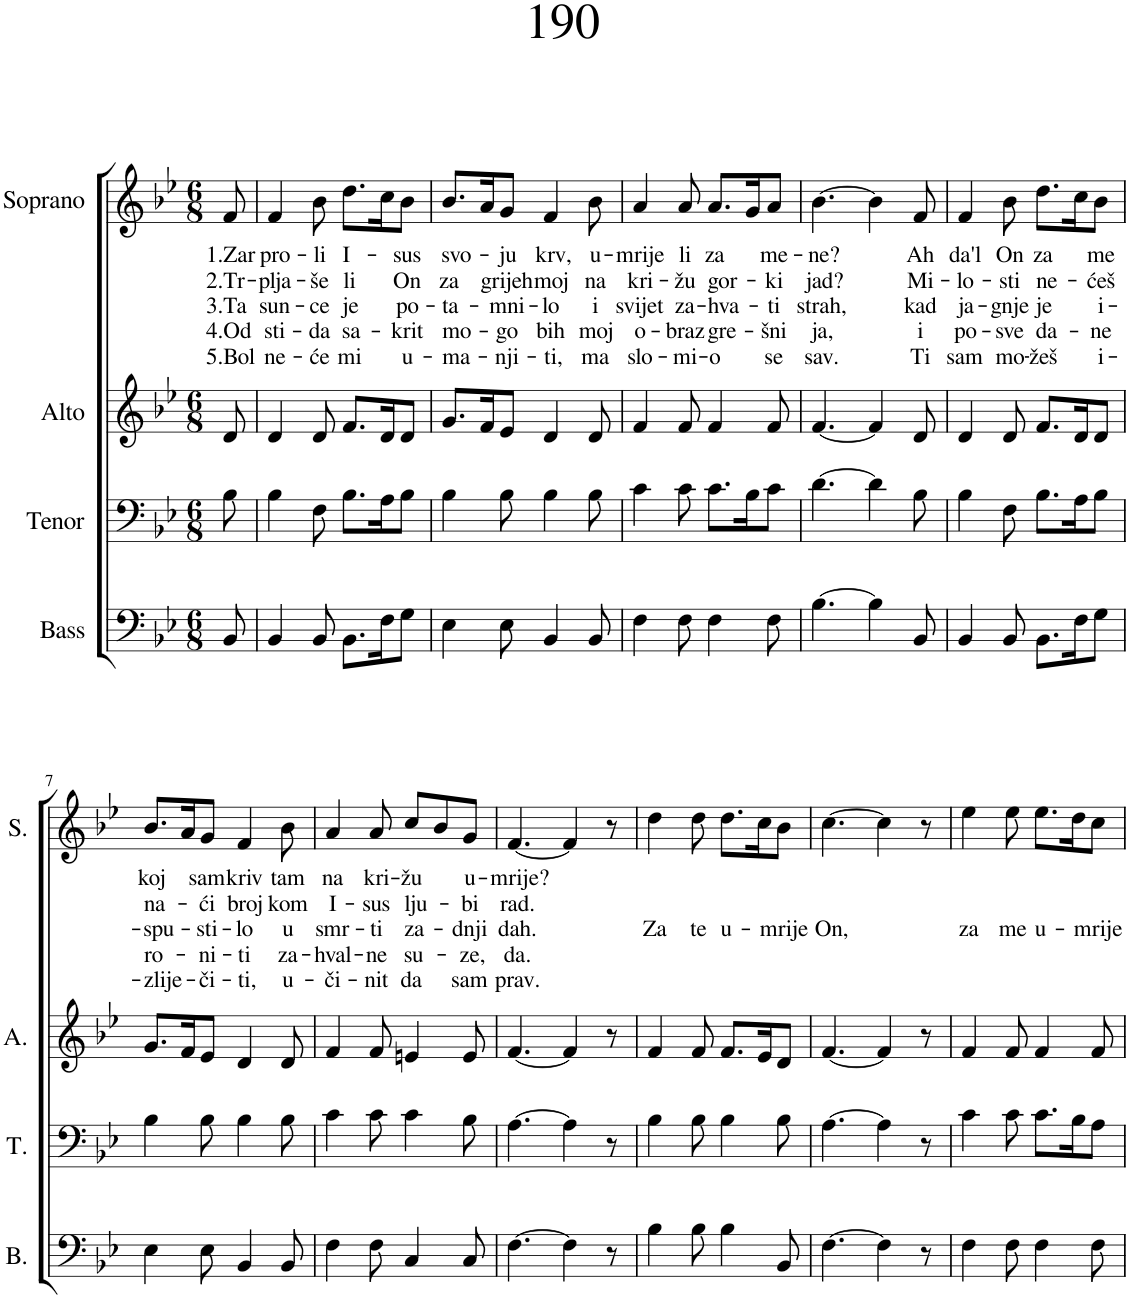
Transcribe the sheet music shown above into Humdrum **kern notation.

**kern	**kern	**kern	**kern	**text	**text	**text	**text	**text
*part4	*part3	*part2	*part1	*part1	*part1	*part1	*part1	*part1
*staff4	*staff3	*staff2	*staff1	*staff1	*staff1	*staff1	*staff1	*staff1
*I"Bass	*I"Tenor	*I"Alto	*I"Soprano	*	*	*	*	*
*I'B.	*I'T.	*I'A.	*I'S.	*	*	*	*	*
*clefF4	*clefF4	*clefG2	*clefG2	*	*	*	*	*
*k[b-e-]	*k[b-e-]	*k[b-e-]	*k[b-e-]	*	*	*	*	*
*M6/8	*M6/8	*M6/8	*M6/8	*	*	*	*	*
=1	=1	=1	=1	=1	=1	=1	=1	=1
!	!	!	!	!LO:LY:b	!LO:LY:b	!LO:LY:b	!LO:LY:b	!LO:LY:b
8BB-/	8B-\	8d/	8f/	1.Zar	2.Tr-	3.Ta	4.Od	5.Bol
=2	=2	=2	=2	=2	=2	=2	=2	=2
!	!	!	!	!LO:LY:b	!LO:LY:b	!LO:LY:b	!LO:LY:b	!LO:LY:b
4BB-/	4B-\	4d/	4f/	pro-	-plja-	sun-	sti-	ne-
!	!	!	!	!LO:LY:b	!LO:LY:b	!LO:LY:b	!LO:LY:b	!LO:LY:b
8BB-/	8F\	8d/	8b-\	-li	-še	-ce	-da	-će
!	!	!	!	!LO:LY:b	!LO:LY:b	!LO:LY:b	!LO:LY:b	!LO:LY:b
8.BB-\L	8.B-\L	8.f/L	8.dd\L	I-	li	je	sa-	mi
16F\K	16A\K	16d/K	16cc\K	.	.	.	.	.
!	!	!	!	!LO:LY:b	!LO:LY:b	!LO:LY:b	!LO:LY:b	!LO:LY:b
8G\J	8B-\J	8d/J	8b-\J	-sus	On	po-	-krit	u-
=3	=3	=3	=3	=3	=3	=3	=3	=3
!	!	!	!	!LO:LY:b	!LO:LY:b	!LO:LY:b	!LO:LY:b	!LO:LY:b
4E-\	4B-\	8.g/L	8.b-/L	svo-	za	-ta-	mo-	-ma-
.	.	16f/K	16a/K	.	.	.	.	.
!	!	!	!	!LO:LY:b	!LO:LY:b	!LO:LY:b	!LO:LY:b	!LO:LY:b
8E-\	8B-\	8e-/J	8g/J	-ju	grijeh	-mni-	-go	-nji-
!	!	!	!	!LO:LY:b	!LO:LY:b	!LO:LY:b	!LO:LY:b	!LO:LY:b
4BB-/	4B-\	4d/	4f/	krv,	moj	-lo	bih	-ti,
!	!	!	!	!LO:LY:b	!LO:LY:b	!LO:LY:b	!LO:LY:b	!LO:LY:b
8BB-/	8B-\	8d/	8b-\	u-	na	i	moj	ma
=4	=4	=4	=4	=4	=4	=4	=4	=4
!	!	!	!	!LO:LY:b	!LO:LY:b	!LO:LY:b	!LO:LY:b	!LO:LY:b
4F\	4c\	4f/	4a/	-mrije	kri-	svijet	o-	slo-
!	!	!	!	!LO:LY:b	!LO:LY:b	!LO:LY:b	!LO:LY:b	!LO:LY:b
8F\	8c\	8f/	8a/	li	-žu	za-	-braz	-mi-
!	!	!	!	!LO:LY:b	!LO:LY:b	!LO:LY:b	!LO:LY:b	!LO:LY:b
4F\	8.c\L	4f/	8.a/L	za	gor-	-hva-	gre-	-o
.	16B-\K	.	16g/K	.	.	.	.	.
!	!	!	!	!LO:LY:b	!LO:LY:b	!LO:LY:b	!LO:LY:b	!LO:LY:b
8F\	8c\J	8f/	8a/J	me-	-ki	-ti	-šni	se
=5	=5	=5	=5	=5	=5	=5	=5	=5
!	!	!	!	!LO:LY:b	!LO:LY:b	!LO:LY:b	!LO:LY:b	!LO:LY:b
[4.B-\	[4.d\	[4.f/	[4.b-\	-ne?	jad?	strah,	ja,	sav.
4B-\]	4d\]	4f/]	4b-\]	.	.	.	.	.
!	!	!	!	!LO:LY:b	!LO:LY:b	!LO:LY:b	!LO:LY:b	!LO:LY:b
8BB-/	8B-\	8d/	8f/	Ah	Mi-	kad	i	Ti
=6	=6	=6	=6	=6	=6	=6	=6	=6
!	!	!	!	!LO:LY:b	!LO:LY:b	!LO:LY:b	!LO:LY:b	!LO:LY:b
4BB-/	4B-\	4d/	4f/	da'l	-lo-	ja-	po-	sam
!	!	!	!	!LO:LY:b	!LO:LY:b	!LO:LY:b	!LO:LY:b	!LO:LY:b
8BB-/	8F\	8d/	8b-\	On	-sti	-gnje	-sve	mo-
!	!	!	!	!LO:LY:b	!LO:LY:b	!LO:LY:b	!LO:LY:b	!LO:LY:b
8.BB-\L	8.B-\L	8.f/L	8.dd\L	za	ne-	je	da-	-žeš
16F\K	16A\K	16d/K	16cc\K	.	.	.	.	.
!	!	!	!	!LO:LY:b	!LO:LY:b	!LO:LY:b	!LO:LY:b	!LO:LY:b
8G\J	8B-\J	8d/J	8b-\J	me	-ćeš	i-	-ne	i-
!!LO:LB:g=z
=7	=7	=7	=7	=7	=7	=7	=7	=7
!	!	!	!	!LO:LY:b	!LO:LY:b	!LO:LY:b	!LO:LY:b	!LO:LY:b
4E-\	4B-\	8.g/L	8.b-/L	koj	na-	-spu-	ro-	-zlije-
.	.	16f/K	16a/K	.	.	.	.	.
!	!	!	!	!LO:LY:b	!LO:LY:b	!LO:LY:b	!LO:LY:b	!LO:LY:b
8E-\	8B-\	8e-/J	8g/J	sam	-ći	-sti-	-ni-	-či-
!	!	!	!	!LO:LY:b	!LO:LY:b	!LO:LY:b	!LO:LY:b	!LO:LY:b
4BB-/	4B-\	4d/	4f/	kriv	broj	-lo	-ti	-ti,
!	!	!	!	!LO:LY:b	!LO:LY:b	!LO:LY:b	!LO:LY:b	!LO:LY:b
8BB-/	8B-\	8d/	8b-\	tam	kom	u	za-	u-
=8	=8	=8	=8	=8	=8	=8	=8	=8
!	!	!	!	!LO:LY:b	!LO:LY:b	!LO:LY:b	!LO:LY:b	!LO:LY:b
4F\	4c\	4f/	4a/	na	I-	smr-	-hval-	-či-
!	!	!	!	!LO:LY:b	!LO:LY:b	!LO:LY:b	!LO:LY:b	!LO:LY:b
8F\	8c\	8f/	8a/	kri-	-sus	-ti	-ne	-nit
!	!	!	!	!LO:LY:b	!LO:LY:b	!LO:LY:b	!LO:LY:b	!LO:LY:b
4C/	4c\	4en/	8cc/L	-žu	lju-	za-	su-	da
.	.	.	8b-/	.	.	.	.	.
!	!	!	!	!LO:LY:b	!LO:LY:b	!LO:LY:b	!LO:LY:b	!LO:LY:b
8C/	8B-\	8e/	8g/J	u-	-bi	-dnji	-ze,	sam
=9	=9	=9	=9	=9	=9	=9	=9	=9
!	!	!	!	!LO:LY:b	!LO:LY:b	!LO:LY:b	!LO:LY:b	!LO:LY:b
[4.F\	[4.A\	[4.f/	[4.f/	-mrije?	rad.	dah.	da.	prav.
4F\]	4A\]	4f/]	4f/]	.	.	.	.	.
8r	8r	8r	8r	.	.	.	.	.
=10	=10	=10	=10	=10	=10	=10	=10	=10
!	!	!	!	!	!	!LO:LY:b	!	!
4B-\	4B-\	4f/	4dd\	.	.	Za	.	.
!	!	!	!	!	!	!LO:LY:b	!	!
8B-\	8B-\	8f/	8dd\	.	.	te	.	.
!	!	!	!	!	!	!LO:LY:b	!	!
4B-\	4B-\	8.f/L	8.dd\L	.	.	u-	.	.
.	.	16e-/K	16cc\K	.	.	.	.	.
!	!	!	!	!	!	!LO:LY:b	!	!
8BB-/	8B-\	8d/J	8b-\J	.	.	-mrije	.	.
=11	=11	=11	=11	=11	=11	=11	=11	=11
!	!	!	!	!	!	!LO:LY:b	!	!
[4.F\	[4.A\	[4.f/	[4.cc\	.	.	On,	.	.
4F\]	4A\]	4f/]	4cc\]	.	.	.	.	.
8r	8r	8r	8r	.	.	.	.	.
=12	=12	=12	=12	=12	=12	=12	=12	=12
!	!	!	!	!	!	!LO:LY:b	!	!
4F\	4c\	4f/	4ee-\	.	.	za	.	.
!	!	!	!	!	!	!LO:LY:b	!	!
8F\	8c\	8f/	8ee-\	.	.	me	.	.
!	!	!	!	!	!	!LO:LY:b	!	!
4F\	8.c\L	4f/	8.ee-\L	.	.	u-	.	.
.	16B-\K	.	16dd\K	.	.	.	.	.
!	!	!	!	!	!	!LO:LY:b	!	!
8F\	8A\J	8f/	8cc\J	.	.	-mrije	.	.
=	=	=	=	=	=	=	=	=
*-	*-	*-	*-	*-	*-	*-	*-	*-
